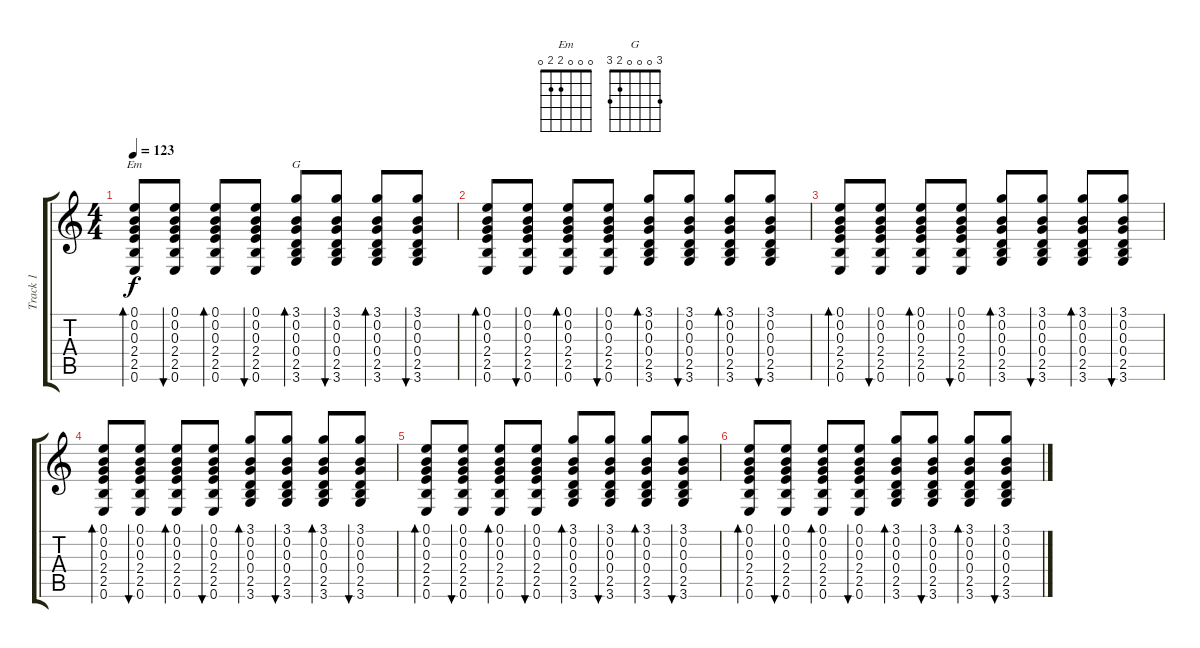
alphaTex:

\track ("Track 1" "Track 1") {instrument acousticguitarsteel}
\staff {score tabs}
\tuning (E4 B3 G3 D3 A2 E2) {hide}
\chord ("Em" 0 0 0 2 2 0)
\chord ("G" 3 0 0 0 2 3)
\ts (4 4)
\tempo 123
\clef g2
\ks c
(0.1 0.2 0.3 2.4 2.5 0.6).8{bd 60 ch "Em" dy f} (0.1 0.2 0.3 2.4 2.5 0.6).8{bu 60} (0.1 0.2 0.3 2.4 2.5 0.6).8{bd 60} (0.1 0.2 0.3 2.4 2.5 0.6).8{bu 60} (3.1 0.2 0.3 0.4 2.5 3.6).8{bd 60 ch "G"} (3.1 0.2 0.3 0.4 2.5 3.6).8{bu 60} (3.1 0.2 0.3 0.4 2.5 3.6).8{bd 60} (3.1 0.2 0.3 0.4 2.5 3.6).8{bu 60} |
(0.1 0.2 0.3 2.4 2.5 0.6).8{bd 60} (0.1 0.2 0.3 2.4 2.5 0.6).8{bu 60} (0.1 0.2 0.3 2.4 2.5 0.6).8{bd 60} (0.1 0.2 0.3 2.4 2.5 0.6).8{bu 60} (3.1 0.2 0.3 0.4 2.5 3.6).8{bd 60} (3.1 0.2 0.3 0.4 2.5 3.6).8{bu 60} (3.1 0.2 0.3 0.4 2.5 3.6).8{bd 60} (3.1 0.2 0.3 0.4 2.5 3.6).8{bu 60} |
(0.1 0.2 0.3 2.4 2.5 0.6).8{bd 60} (0.1 0.2 0.3 2.4 2.5 0.6).8{bu 60} (0.1 0.2 0.3 2.4 2.5 0.6).8{bd 60} (0.1 0.2 0.3 2.4 2.5 0.6).8{bu 60} (3.1 0.2 0.3 0.4 2.5 3.6).8{bd 60} (3.1 0.2 0.3 0.4 2.5 3.6).8{bu 60} (3.1 0.2 0.3 0.4 2.5 3.6).8{bd 60} (3.1 0.2 0.3 0.4 2.5 3.6).8{bu 60} |
(0.1 0.2 0.3 2.4 2.5 0.6).8{bd 60} (0.1 0.2 0.3 2.4 2.5 0.6).8{bu 60} (0.1 0.2 0.3 2.4 2.5 0.6).8{bd 60} (0.1 0.2 0.3 2.4 2.5 0.6).8{bu 60} (3.1 0.2 0.3 0.4 2.5 3.6).8{bd 60} (3.1 0.2 0.3 0.4 2.5 3.6).8{bu 60} (3.1 0.2 0.3 0.4 2.5 3.6).8{bd 60} (3.1 0.2 0.3 0.4 2.5 3.6).8{bu 60} |
(0.1 0.2 0.3 2.4 2.5 0.6).8{bd 60} (0.1 0.2 0.3 2.4 2.5 0.6).8{bu 60} (0.1 0.2 0.3 2.4 2.5 0.6).8{bd 60} (0.1 0.2 0.3 2.4 2.5 0.6).8{bu 60} (3.1 0.2 0.3 0.4 2.5 3.6).8{bd 60} (3.1 0.2 0.3 0.4 2.5 3.6).8{bu 60} (3.1 0.2 0.3 0.4 2.5 3.6).8{bd 60} (3.1 0.2 0.3 0.4 2.5 3.6).8{bu 60} |
(0.1 0.2 0.3 2.4 2.5 0.6).8{bd 60} (0.1 0.2 0.3 2.4 2.5 0.6).8{bu 60} (0.1 0.2 0.3 2.4 2.5 0.6).8{bd 60} (0.1 0.2 0.3 2.4 2.5 0.6).8{bu 60} (3.1 0.2 0.3 0.4 2.5 3.6).8{bd 60} (3.1 0.2 0.3 0.4 2.5 3.6).8{bu 60} (3.1 0.2 0.3 0.4 2.5 3.6).8{bd 60} (3.1 0.2 0.3 0.4 2.5 3.6).8{bu 60}
